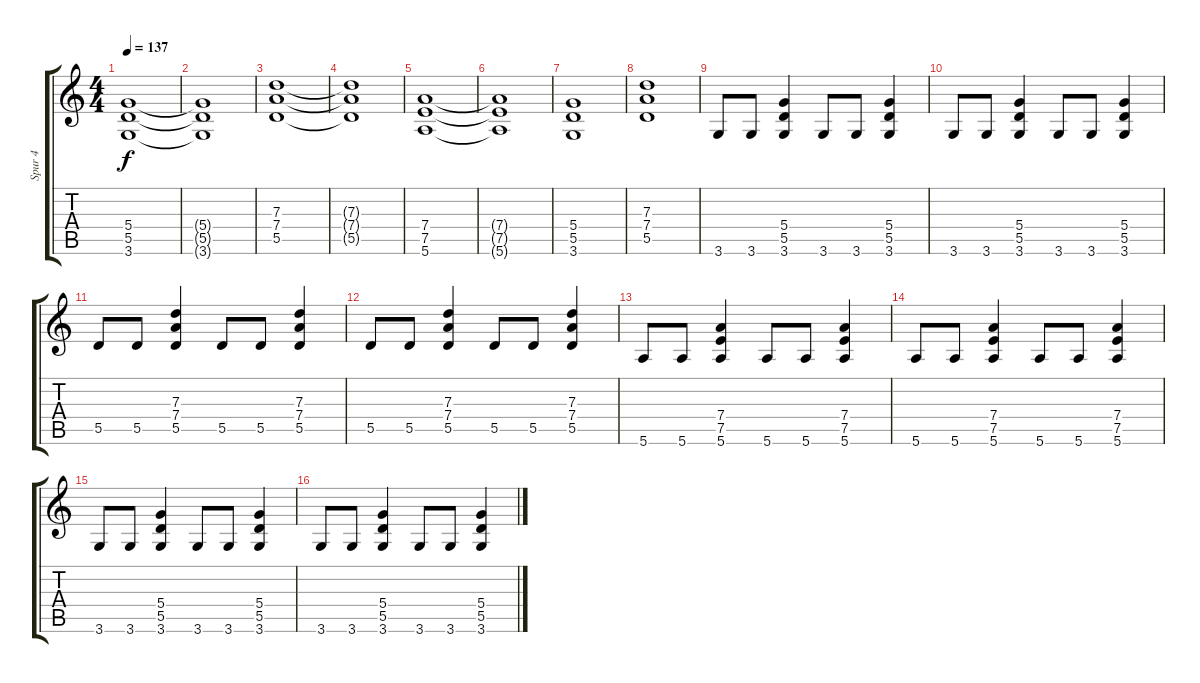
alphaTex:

\track ("Spur 4" "Spur 4") {instrument distortionguitar}
\staff {score tabs}
\tuning (E4 B3 G3 D3 A2 E2) {hide}
\ts (4 4)
\tempo 137
\clef g2
\ks c
(5.4 5.5 3.6).1{dy f} |
(5.4{t} 5.5{t} 3.6{t}).1 |
(7.3 7.4 5.5).1 |
(7.3{t} 7.4{t} 5.5{t}).1 |
(7.4 7.5 5.6).1 |
(7.4{t} 7.5{t} 5.6{t}).1 |
(5.4 5.5 3.6).1 |
(7.3 7.4 5.5).1 |
3.6.8 3.6.8 (5.4 5.5 3.6).4 3.6.8 3.6.8 (5.4 5.5 3.6).4 |
3.6.8 3.6.8 (5.4 5.5 3.6).4 3.6.8 3.6.8 (5.4 5.5 3.6).4 |
5.5.8 5.5.8 (7.3 7.4 5.5).4 5.5.8 5.5.8 (7.3 7.4 5.5).4 |
5.5.8 5.5.8 (7.3 7.4 5.5).4 5.5.8 5.5.8 (7.3 7.4 5.5).4 |
5.6.8 5.6.8 (7.4 7.5 5.6).4 5.6.8 5.6.8 (7.4 7.5 5.6).4 |
5.6.8 5.6.8 (7.4 7.5 5.6).4 5.6.8 5.6.8 (7.4 7.5 5.6).4 |
3.6.8 3.6.8 (5.4 5.5 3.6).4 3.6.8 3.6.8 (5.4 5.5 3.6).4 |
3.6.8 3.6.8 (5.4 5.5 3.6).4 3.6.8 3.6.8 (5.4 5.5 3.6).4
